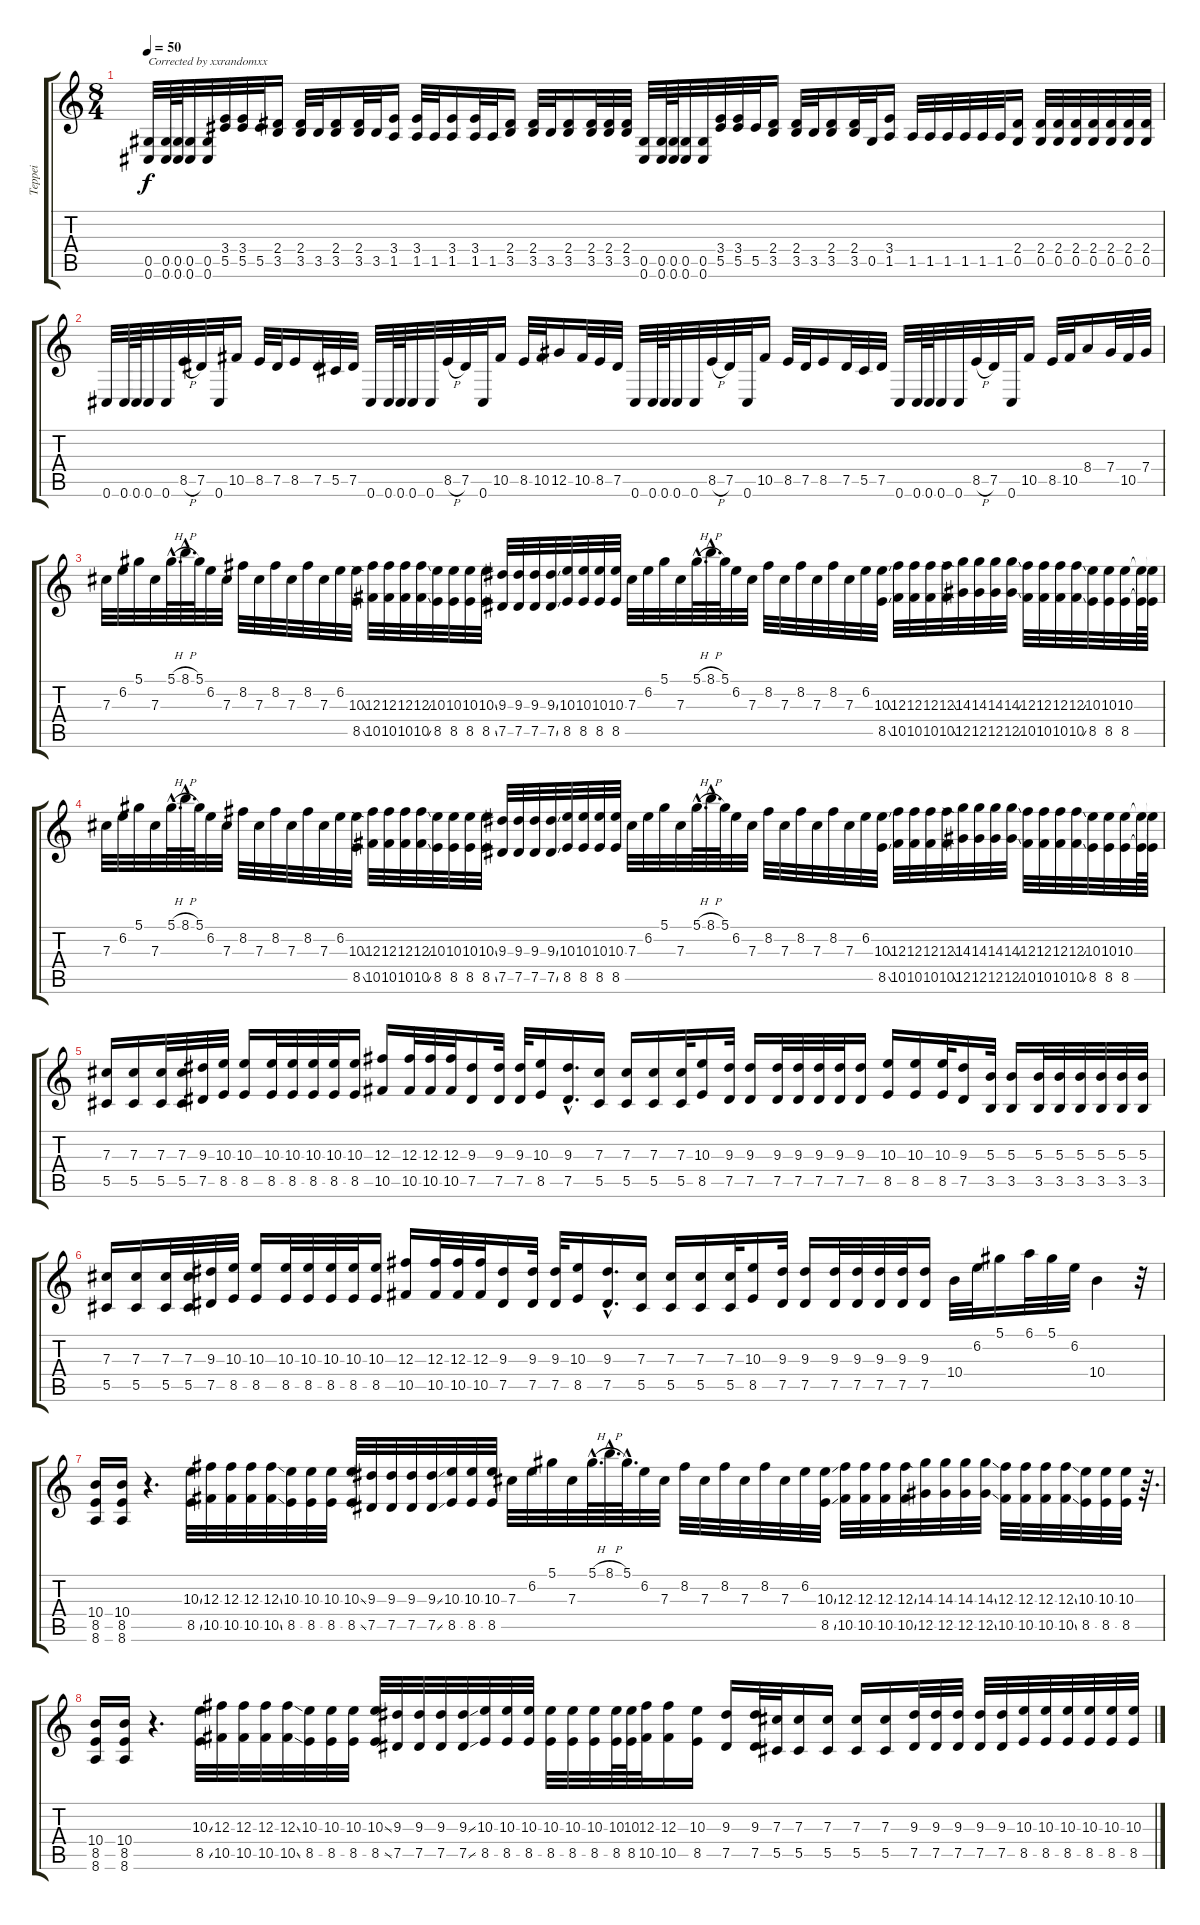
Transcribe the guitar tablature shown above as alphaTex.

\track ("Teppei" "Teppei") {instrument distortionguitar}
\staff {score tabs}
\tuning (Eb4 Bb3 Gb3 Db3 Ab2 Db2) {hide}
\ts (8 4)
\tempo 50
\clef g2
\ks c
(0.5 0.6).32{txt "Corrected by xxrandomxx" dy f instrument distortionguitar} (0.5 0.6).64 (0.5 0.6).64 (0.5 0.6).32 (0.5 0.6).32 (3.4 5.5).32 (3.4 5.5).32 5.5.32 (2.4 3.5).16 (2.4 3.5).32 3.5.32 (2.4 3.5).16 (2.4 3.5).32 3.5.32 (3.4 1.5).16 (3.4 1.5).32 1.5.32 (3.4 1.5).16 (3.4 1.5).32 1.5.32 (2.4 3.5).16 (2.4 3.5).32 3.5.32 (2.4 3.5).16 (2.4 3.5).32 (2.4 3.5).32 (2.4 3.5).32 (0.5 0.6).32 (0.5 0.6).64 (0.5 0.6).64 (0.5 0.6).32 (0.5 0.6).32 (3.4 5.5).32 (3.4 5.5).32 5.5.32 (2.4 3.5).16 (2.4 3.5).32 3.5.32 (2.4 3.5).16 (2.4 3.5).32 0.5.32 (3.4 1.5).16 1.5.32 1.5.32 1.5.32 1.5.32 1.5.32 1.5.32 (2.4 0.5).16 (2.4 0.5).32 (2.4 0.5).32 (2.4 0.5).32 (2.4 0.5).32 (2.4 0.5).32 (2.4 0.5).32 (2.4 0.5).32 |
0.6.32 0.6.64 0.6.64 0.6.32 0.6.32 8.5{h}.32 7.5.32 0.6.32 10.5.16 8.5.32 7.5.32 8.5.16 7.5.32 5.5.32 7.5.32 0.6.32 0.6.64 0.6.64 0.6.32 0.6.32 8.5{h}.32 7.5.32 0.6.32 10.5.16 8.5.32 10.5.32 12.5.16 10.5.32 8.5.32 7.5.32 0.6.32 0.6.64 0.6.64 0.6.32 0.6.32 8.5{h}.32 7.5.32 0.6.32 10.5.16 8.5.32 7.5.32 8.5.16 7.5.32 5.5.32 7.5.32 0.6.32 0.6.64 0.6.64 0.6.32 0.6.32 8.5{h}.32 7.5.32 0.6.32 10.5.16 8.5.32 10.5.32 8.4.16 7.4.32 10.5.32 7.4.32 |
7.3.32 6.2.32 5.1.32 7.3.32 5.1{h hac}.64{d} 8.1{h hac}.64{d} 5.1.64 6.2.32 7.3.32 8.2.32 7.3.32 8.2.32 7.3.32 8.2.32 7.3.32 6.2.32 (10.3{ss} 8.5{ss}).32 (12.3 10.5).32 (12.3 10.5).32 (12.3 10.5).32 (12.3{ss} 10.5{ss}).32 (10.3 8.5).32 (10.3 8.5).32 (10.3 8.5).32 (10.3{ss} 8.5{ss}).32 (9.3 7.5).32 (9.3 7.5).32 (9.3 7.5).32 (9.3{ss} 7.5{ss}).32 (10.3 8.5).32 (10.3 8.5).32 (10.3 8.5).32 (10.3 8.5).32 7.3.32 6.2.32 5.1.32 7.3.32 5.1{h hac}.64{d} 8.1{h hac}.64{d} 5.1.64 6.2.32 7.3.32 8.2.32 7.3.32 8.2.32 7.3.32 8.2.32 7.3.32 6.2.32 (10.3{ss} 8.5{ss}).32 (12.3 10.5).32 (12.3 10.5).32 (12.3 10.5).32 (12.3{ss} 10.5{ss}).32 (14.3 12.5).32 (14.3 12.5).32 (14.3 12.5).32 (14.3{ss} 12.5{ss}).32 (12.3 10.5).32 (12.3 10.5).32 (12.3 10.5).32 (12.3{ss} 10.5{ss}).32 (10.3 8.5).32 (10.3 8.5).32 (10.3 8.5).32 (10.3{t} 8.5{t}).64 (10.3{t} 8.5{t}).64 |
7.3.32 6.2.32 5.1.32 7.3.32 5.1{h hac}.64{d} 8.1{h hac}.64{d} 5.1.64 6.2.32 7.3.32 8.2.32 7.3.32 8.2.32 7.3.32 8.2.32 7.3.32 6.2.32 (10.3{ss} 8.5{ss}).32 (12.3 10.5).32 (12.3 10.5).32 (12.3 10.5).32 (12.3{ss} 10.5{ss}).32 (10.3 8.5).32 (10.3 8.5).32 (10.3 8.5).32 (10.3{ss} 8.5{ss}).32 (9.3 7.5).32 (9.3 7.5).32 (9.3 7.5).32 (9.3{ss} 7.5{ss}).32 (10.3 8.5).32 (10.3 8.5).32 (10.3 8.5).32 (10.3 8.5).32 7.3.32 6.2.32 5.1.32 7.3.32 5.1{h hac}.64{d} 8.1{h hac}.64{d} 5.1.64 6.2.32 7.3.32 8.2.32 7.3.32 8.2.32 7.3.32 8.2.32 7.3.32 6.2.32 (10.3{ss} 8.5{ss}).32 (12.3 10.5).32 (12.3 10.5).32 (12.3 10.5).32 (12.3{ss} 10.5{ss}).32 (14.3 12.5).32 (14.3 12.5).32 (14.3 12.5).32 (14.3{ss} 12.5{ss}).32 (12.3 10.5).32 (12.3 10.5).32 (12.3 10.5).32 (12.3{ss} 10.5{ss}).32 (10.3 8.5).32 (10.3 8.5).32 (10.3 8.5).32 (10.3{t} 8.5{t}).64 (10.3{t} 8.5{t}).64 |
(7.3 5.5).16 (7.3 5.5).16 (7.3 5.5).32 (7.3 5.5).32 (9.3 7.5).32 (10.3 8.5).32 (10.3 8.5).16 (10.3 8.5).32 (10.3 8.5).32 (10.3 8.5).32 (10.3 8.5).32 (10.3 8.5).16 (12.3 10.5).16 (12.3 10.5).32 (12.3 10.5).32 (12.3 10.5).32 (9.3 7.5).16 (9.3 7.5).32 (9.3 7.5).32 (10.3 8.5).16 (9.3{hac} 7.5{hac}).16{d} (7.3 5.5).16 (7.3 5.5).16 (7.3 5.5).16 (7.3 5.5).32 (10.3 8.5).16 (9.3 7.5).32 (9.3 7.5).16 (9.3 7.5).32 (9.3 7.5).32 (9.3 7.5).32 (9.3 7.5).32 (9.3 7.5).16 (10.3 8.5).16 (10.3 8.5).16 (10.3 8.5).32 (9.3 7.5).16 (5.3 3.5).32 (5.3 3.5).16 (5.3 3.5).32 (5.3 3.5).32 (5.3 3.5).32 (5.3 3.5).32 (5.3 3.5).32 (5.3 3.5).32 |
(7.3 5.5).16 (7.3 5.5).16 (7.3 5.5).32 (7.3 5.5).32 (9.3 7.5).32 (10.3 8.5).32 (10.3 8.5).16 (10.3 8.5).32 (10.3 8.5).32 (10.3 8.5).32 (10.3 8.5).32 (10.3 8.5).16 (12.3 10.5).16 (12.3 10.5).32 (12.3 10.5).32 (12.3 10.5).32 (9.3 7.5).16 (9.3 7.5).32 (9.3 7.5).32 (10.3 8.5).16 (9.3{hac} 7.5{hac}).16{d} (7.3 5.5).16 (7.3 5.5).16 (7.3 5.5).16 (7.3 5.5).32 (10.3 8.5).16 (9.3 7.5).32 (9.3 7.5).16 (9.3 7.5).32 (9.3 7.5).32 (9.3 7.5).32 (9.3 7.5).32 (9.3 7.5).16 10.4.32 6.2.32 5.1.16 6.1.32 5.1.32 6.2.32 10.4.4 r.32 |
(10.4 8.5 8.6).16 (10.4 8.5 8.6).16 r.4{d} (10.3{ss} 8.5{ss}).32 (12.3 10.5).32 (12.3 10.5).32 (12.3 10.5).32 (12.3{ss} 10.5{ss}).32 (10.3 8.5).32 (10.3 8.5).32 (10.3 8.5).32 (10.3{ss} 8.5{ss}).32 (9.3 7.5).32 (9.3 7.5).32 (9.3 7.5).32 (9.3{ss} 7.5{ss}).32 (10.3 8.5).32 (10.3 8.5).32 (10.3 8.5).32 7.3.32 6.2.32 5.1.32 7.3.32 5.1{h hac}.64{d} 8.1{h hac}.64{d} 5.1{hac}.64{d} 6.2.32 7.3.32 8.2.32 7.3.32 8.2.32 7.3.32 8.2.32 7.3.32 6.2.32 (10.3{ss} 8.5{ss}).32 (12.3 10.5).32 (12.3 10.5).32 (12.3 10.5).32 (12.3{ss} 10.5{ss}).32 (14.3 12.5).32 (14.3 12.5).32 (14.3 12.5).32 (14.3{ss} 12.5{ss}).32 (12.3 10.5).32 (12.3 10.5).32 (12.3 10.5).32 (12.3{ss} 10.5{ss}).32 (10.3 8.5).32 (10.3 8.5).32 (10.3 8.5).32 r.64{d} |
(10.4 8.5 8.6).16 (10.4 8.5 8.6).16 r.4{d} (10.3{ss} 8.5{ss}).32 (12.3 10.5).32 (12.3 10.5).32 (12.3 10.5).32 (12.3{ss} 10.5{ss}).32 (10.3 8.5).32 (10.3 8.5).32 (10.3 8.5).32 (10.3{ss} 8.5{ss}).32 (9.3 7.5).32 (9.3 7.5).32 (9.3 7.5).32 (9.3{ss} 7.5{ss}).32 (10.3 8.5).32 (10.3 8.5).32 (10.3 8.5).32 (10.3 8.5).32 (10.3 8.5).32 (10.3 8.5).32 (10.3 8.5).64 (10.3 8.5).64 (12.3 10.5).32 (12.3 10.5).16 (10.3 8.5).16 (9.3 7.5).16 (9.3 7.5).32 (7.3 5.5).32 (7.3 5.5).16 (7.3 5.5).16 (7.3 5.5).16 (7.3 5.5).16 (9.3 7.5).32 (9.3 7.5).32 (9.3 7.5).32 (9.3 7.5).32 (9.3 7.5).32 (10.3 8.5).32 (10.3 8.5).32 (10.3 8.5).32 (10.3 8.5).32 (10.3 8.5).32 (10.3 8.5).32
